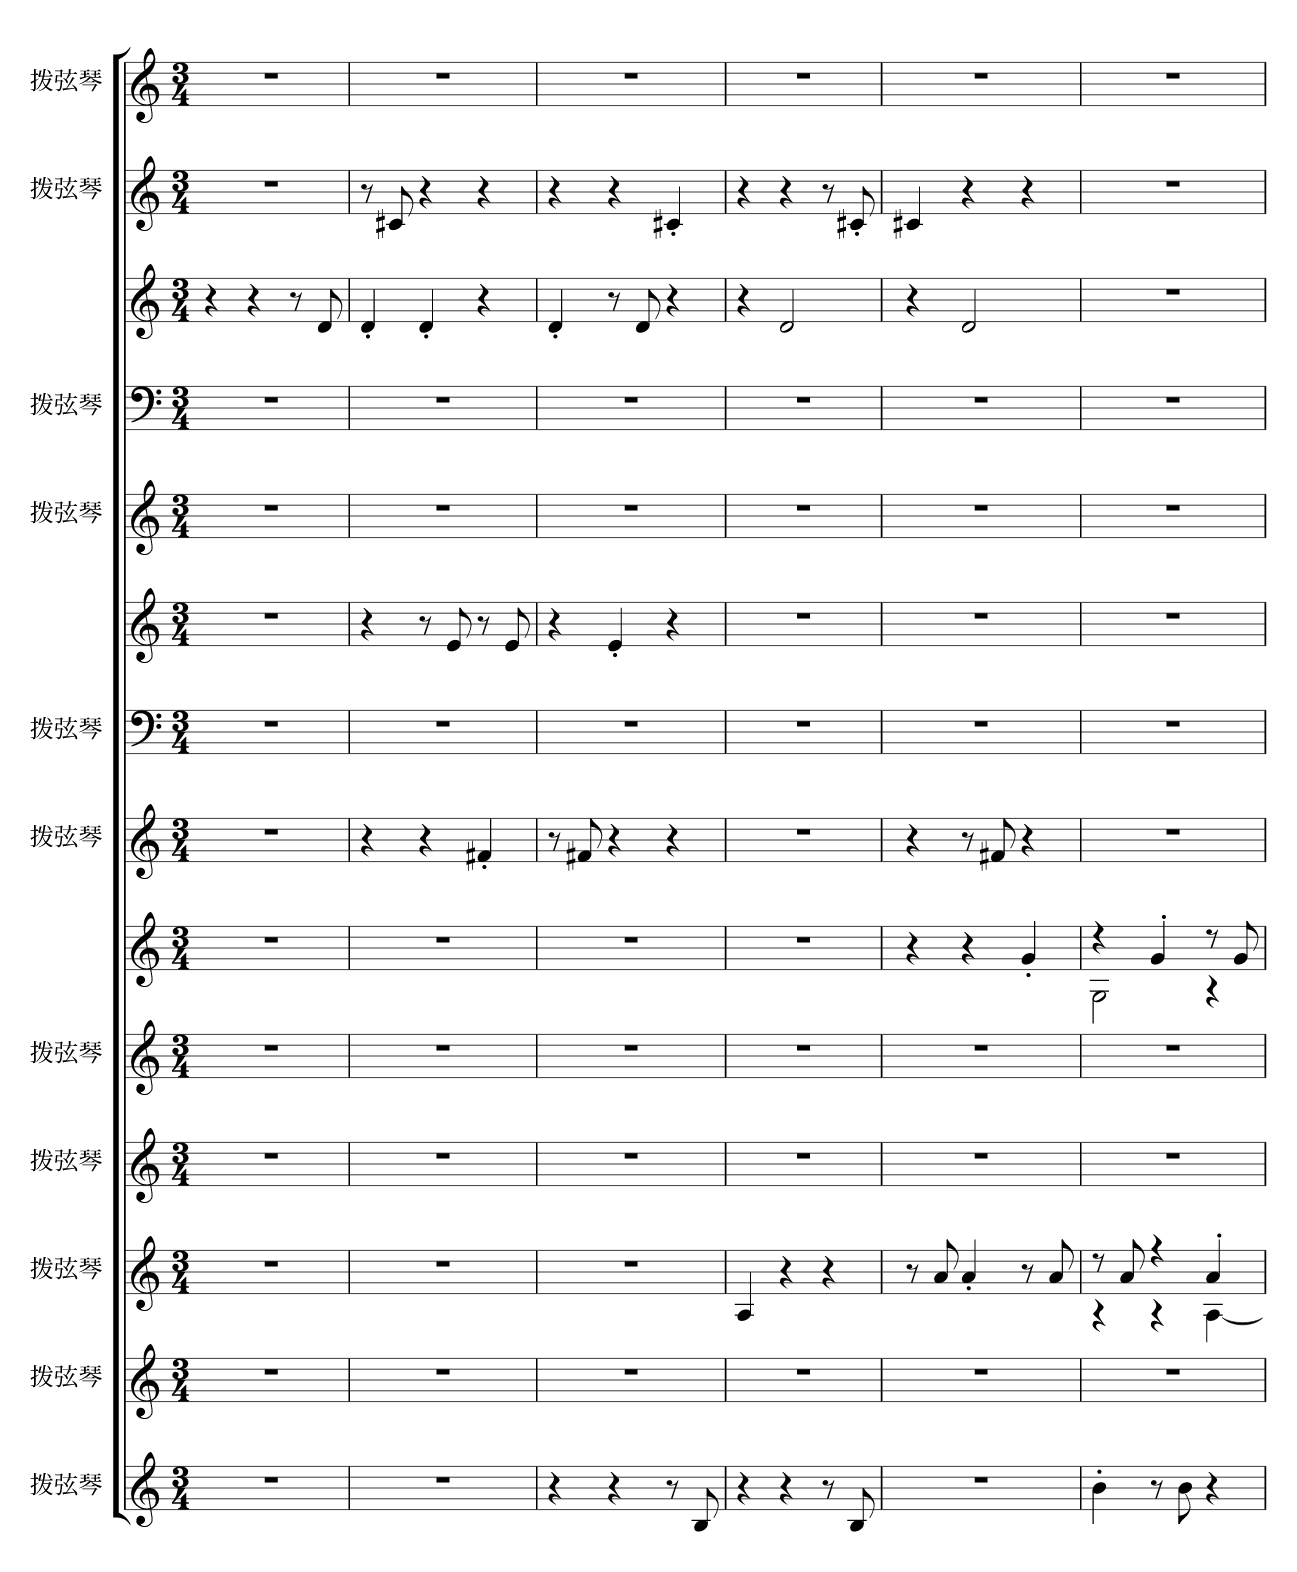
**kern	**kern	**kern	**kern	**kern	**kern	**kern	**kern	**kern	**kern	**kern	**kern	**kern	**kern
*part11	*part10	*part9	*part8	*part7	*part7	*part6	*part5	*part5	*part4	*part3	*part3	*part2	*part1
*staff14	*staff13	*staff12	*staff11	*staff10	*staff9	*staff8	*staff7	*staff6	*staff5	*staff4	*staff3	*staff2	*staff1
*I"拨弦琴	*I"拨弦琴	*I"拨弦琴	*I"拨弦琴	*I"拨弦琴	*	*I"拨弦琴	*I"拨弦琴	*	*I"拨弦琴	*I"拨弦琴	*	*I"拨弦琴	*I"拨弦琴
*clefG2	*clefG2	*clefG2	*clefG2	*clefG2	*clefG2	*clefG2	*clefF4	*clefG2	*clefG2	*clefF4	*clefG2	*clefG2	*clefG2
*k[]	*k[]	*k[]	*k[]	*k[]	*k[]	*k[]	*k[]	*k[]	*k[]	*k[]	*k[]	*k[]	*k[]
*M3/4	*M3/4	*M3/4	*M3/4	*M3/4	*M3/4	*M3/4	*M3/4	*M3/4	*M3/4	*M3/4	*M3/4	*M3/4	*M3/4
*MM110	*MM110	*MM110	*MM110	*MM110	*MM110	*MM110	*MM110	*MM110	*MM110	*MM110	*MM110	*MM110	*MM110
=1	=1	=1	=1	=1	=1	=1	=1	=1	=1	=1	=1	=1	=1
2.r	2.r	2.r	2.r	2.r	2.r	2.r	2.r	2.r	2.r	2.r	4r	2.r	2.r
.	.	.	.	.	.	.	.	.	.	.	4r	.	.
.	.	.	.	.	.	.	.	.	.	.	8r	.	.
.	.	.	.	.	.	.	.	.	.	.	8d/	.	.
=2	=2	=2	=2	=2	=2	=2	=2	=2	=2	=2	=2	=2	=2
2.r	2.r	2.r	2.r	2.r	2.r	4r	2.r	4r	2.r	2.r	4d'/	8r	2.r
.	.	.	.	.	.	.	.	.	.	.	.	8c#X/	.
.	.	.	.	.	.	4r	.	8r	.	.	4d'/	4r	.
.	.	.	.	.	.	.	.	8e/	.	.	.	.	.
.	.	.	.	.	.	4f#X'/	.	8r	.	.	4r	4r	.
.	.	.	.	.	.	.	.	8e/	.	.	.	.	.
=3	=3	=3	=3	=3	=3	=3	=3	=3	=3	=3	=3	=3	=3
4r	2.r	2.r	2.r	2.r	2.r	8r	2.r	4r	2.r	2.r	4d'/	4r	2.r
.	.	.	.	.	.	8f#X/	.	.	.	.	.	.	.
4r	.	.	.	.	.	4r	.	4e'/	.	.	8r	4r	.
.	.	.	.	.	.	.	.	.	.	.	8d/	.	.
8r	.	.	.	.	.	4r	.	4r	.	.	4r	4c#X'/	.
8B/	.	.	.	.	.	.	.	.	.	.	.	.	.
=4	=4	=4	=4	=4	=4	=4	=4	=4	=4	=4	=4	=4	=4
4r	2.r	4A/	2.r	2.r	2.r	2.r	2.r	2.r	2.r	2.r	4r	4r	2.r
4r	.	4r	.	.	.	.	.	.	.	.	2d/	4r	.
8r	.	4r	.	.	.	.	.	.	.	.	.	8r	.
8B/	.	.	.	.	.	.	.	.	.	.	.	8c#X'/	.
=5	=5	=5	=5	=5	=5	=5	=5	=5	=5	=5	=5	=5	=5
2.r	2.r	8r	2.r	2.r	4r	4r	2.r	2.r	2.r	2.r	4r	4c#X/	2.r
.	.	8a/	.	.	.	.	.	.	.	.	.	.	.
.	.	4a'/	.	.	4r	8r	.	.	.	.	2d/	4r	.
.	.	.	.	.	.	8f#X/	.	.	.	.	.	.	.
.	.	8r	.	.	4g'/	4r	.	.	.	.	.	4r	.
.	.	8a/	.	.	.	.	.	.	.	.	.	.	.
!!LO:PB:g=z
=6	=6	=6	=6	=6	=6	=6	=6	=6	=6	=6	=6	=6	=6
*	*	*^	*	*	*^	*	*	*	*	*	*	*	*
4b'\	2.r	8r	4r	2.r	2.r	4r	2G\	2.r	2.r	2.r	2.r	2.r	2.r	2.r	2.r
.	.	8a/	.	.	.	.	.	.	.	.	.	.	.	.	.
8r	.	4r	4r	.	.	4g'/	.	.	.	.	.	.	.	.	.
8b\	.	.	.	.	.	.	.	.	.	.	.	.	.	.	.
4r	.	4a'/	[4A\	.	.	8r	4r	.	.	.	.	.	.	.	.
.	.	.	.	.	.	8g/	.	.	.	.	.	.	.	.	.
*	*	*v	*v	*	*	*v	*v	*	*	*	*	*	*	*	*
=	=	=	=	=	=	=	=	=	=	=	=	=	=
*-	*-	*-	*-	*-	*-	*-	*-	*-	*-	*-	*-	*-	*-
